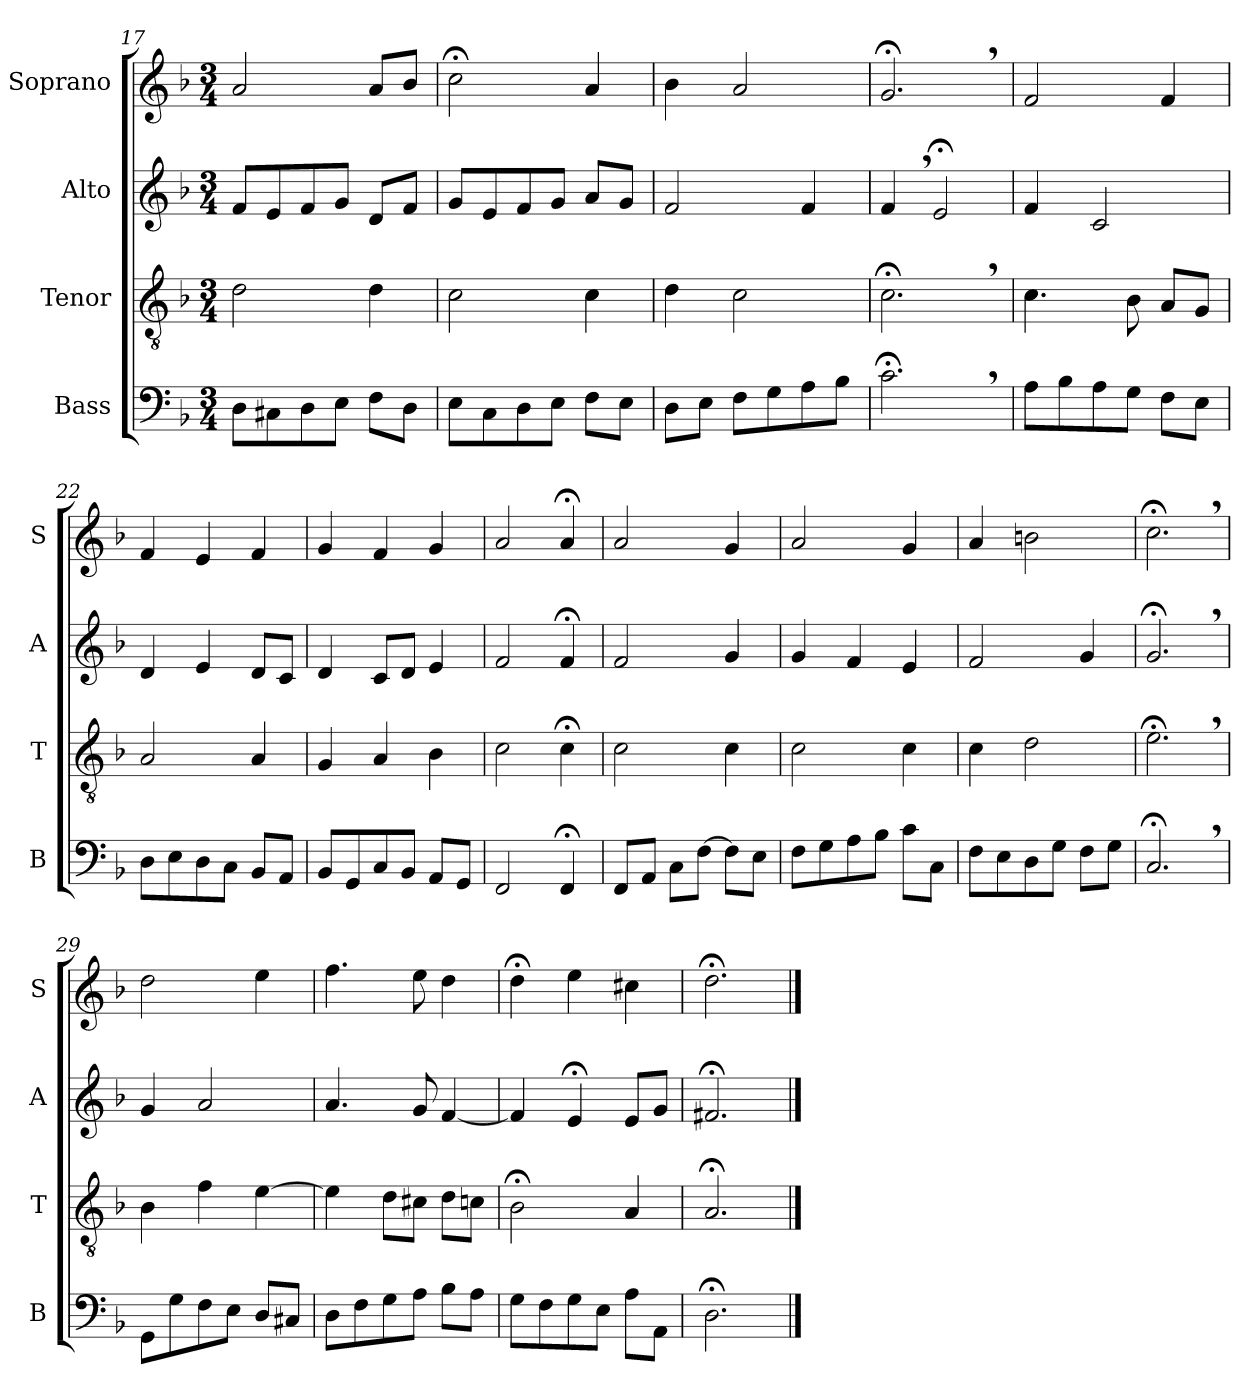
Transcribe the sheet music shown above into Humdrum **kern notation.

**kern	**kern	**kern	**kern
*part4	*part3	*part2	*part1
*staff4	*staff3	*staff2	*staff1
*I"Bass	*I"Tenor	*I"Alto	*I"Soprano
*I'B	*I'T	*I'A	*I'S
*clefF4	*clefGv2	*clefG2	*clefG2
*k[b-]	*k[b-]	*k[b-]	*k[b-]
*M3/4	*M3/4	*M3/4	*M3/4
=17	=17	=17	=17
8D\L	2d\	8f/L	2a/
8C#X\	.	8e/	.
8D\	.	8f/	.
8E\J	.	8g/J	.
8F\L	4d\	8d/L	8a/L
8D\J	.	8f/J	8b-/J
=18	=18	=18	=18
8E\L	2c\	8g/L	2cc;<\
8C\	.	8e/	.
8D\	.	8f/	.
8E\J	.	8g/J	.
8F\L	4c\	8a/L	4a/
8E\J	.	8g/J	.
=19	=19	=19	=19
8D\L	4d\	2f/	4b-\
8E\J	.	.	.
8F\L	2c\	.	2a/
8G\	.	.	.
8A\	.	4f/	.
8B-\J	.	.	.
=20	=20	=20	=20
2.c;<,\	2.c;<,\	4f,/	2.g;<,/
.	.	2e;</	.
=21	=21	=21	=21
8A\L	4.c\	4f/	2f/
8B-\	.	.	.
8A\	.	2c/	.
8G\J	8B-\	.	.
8F\L	8A/L	.	4f/
8E\J	8G/J	.	.
=22	=22	=22	=22
8D\L	2A/	4d/	4f/
8E\	.	.	.
8D\	.	4e/	4e/
8C\J	.	.	.
8BB-/L	4A/	8d/L	4f/
8AA/J	.	8c/J	.
=23	=23	=23	=23
8BB-/L	4G/	4d/	4g/
8GG/	.	.	.
8C/	4A/	8c/L	4f/
8BB-/J	.	8d/J	.
8AA/L	4B-\	4e/	4g/
8GG/J	.	.	.
=24	=24	=24	=24
2FF/	2c\	2f/	2a/
4FF;</	4c;<\	4f;</	4a;</
=25	=25	=25	=25
8FF/L	2c\	2f/	2a/
8AA/J	.	.	.
8C\L	.	.	.
[8F\J	.	.	.
8F\L]	4c\	4g/	4g/
8E\J	.	.	.
=26	=26	=26	=26
8F\L	2c\	4g/	2a/
8G\	.	.	.
8A\	.	4f/	.
8B-\J	.	.	.
8c\L	4c\	4e/	4g/
8C\J	.	.	.
=27	=27	=27	=27
8F\L	4c\	2f/	4a/
8E\	.	.	.
8D\	2d\	.	2bn\
8G\J	.	.	.
8F\L	.	4g/	.
8G\J	.	.	.
=28	=28	=28	=28
2.C;<,/	2.e;<,\	2.g;<,/	2.cc;<,\
=29	=29	=29	=29
8GG\L	4B-\	4g/	2dd\
8G\	.	.	.
8F\	4f\	2a/	.
8E\J	.	.	.
8D/L	[4e\	.	4ee\
8C#X/J	.	.	.
=30	=30	=30	=30
8D\L	4e\]	4.a/	4.ff\
8F\	.	.	.
8G\	8d\L	.	.
8A\J	8c#X\J	8g/	8ee\
8B-\L	8d\L	[4f/	4dd\
8A\J	8cn\J	.	.
=31	=31	=31	=31
8G\L	2B-;<\	4f/]	4dd;<\
8F\	.	.	.
8G\	.	4e;</	4ee\
8E\J	.	.	.
8A\L	4A/	8e/L	4cc#X\
8AA\J	.	8g/J	.
=32	=32	=32	=32
2.D;<\	2.A;</	2.f#X;</	2.dd;<\
==	==	==	==
*-	*-	*-	*-
